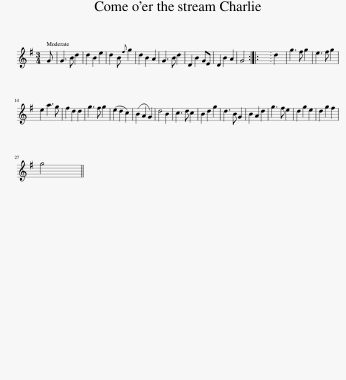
X:1
L:1/8
M:3/4
I:linebreak $
K:G
V:1 treble
V:1
 G | G3 B d2 | d2 B2 e2 | d2 B{f} g2 | d2 B2 A2 | %5
 G3 B d2 | D2 B2 GE | D2 B2 A2 | G4 :: x6 | %10
 d2 | g3 f g2 | e3 f g2 |$ e2 a3 g | f2 d2 d2 | %15
 g3 f g2 | (e2 d2 c2) | (B2 A2 G2) | d4 B2 | c3 d c2 | %20
 B2 d2 g2 | d3 B G2 | B2 A2 d2 | g3 f e2 | d2 g2 e2 | %25
 d2 g2 f2 |$ g4 || %27
